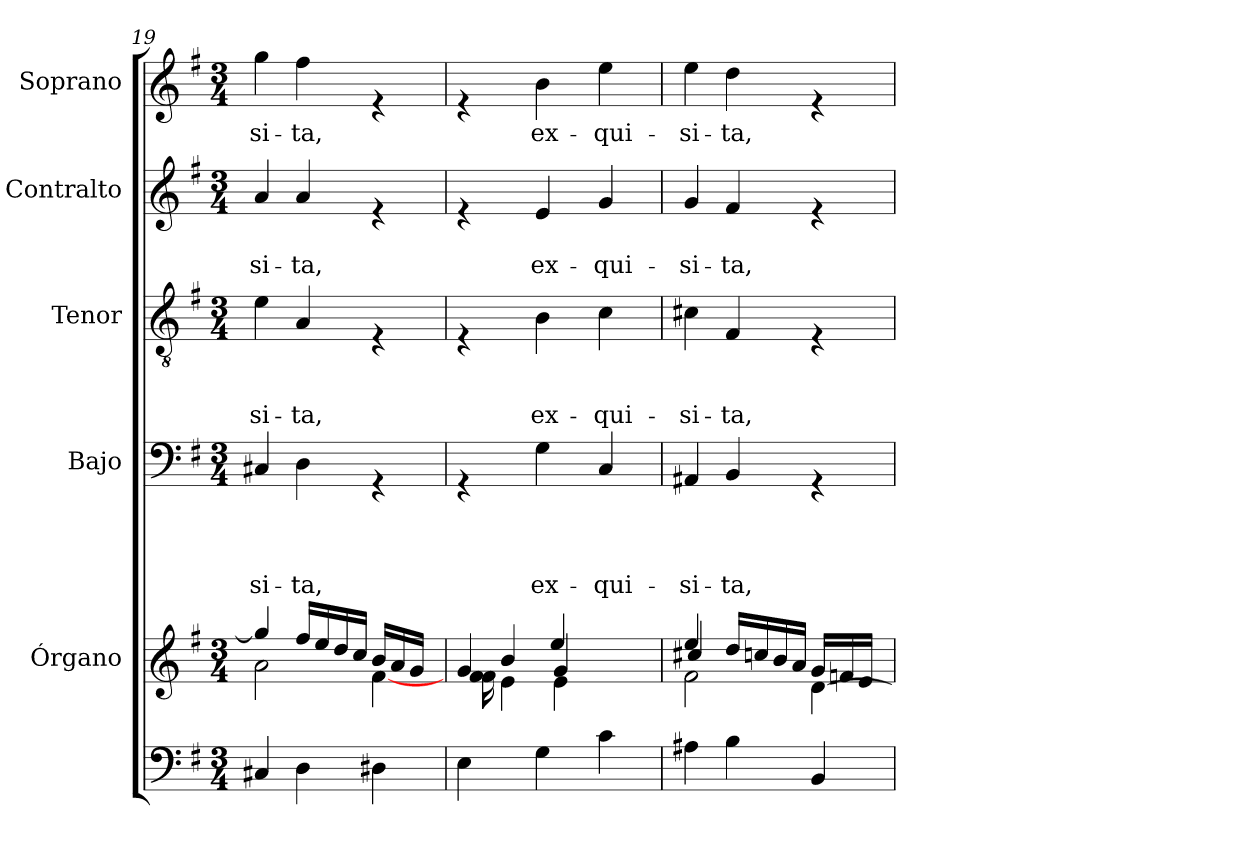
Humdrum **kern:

**kern	**kern	**kern	**text	**text	**text	**text	**kern	**text	**text	**text	**kern	**text	**text	**kern	**text
*part6	*part5	*part4	*part4	*part4	*part4	*part4	*part3	*part3	*part3	*part3	*part2	*part2	*part2	*part1	*part1
*staff6	*staff5	*staff4	*staff4	*staff4	*staff4	*staff4	*staff3	*staff3	*staff3	*staff3	*staff2	*staff2	*staff2	*staff1	*staff1
*	*I"Órgano	*I"Bajo	*	*	*	*	*I"Tenor	*	*	*	*I"Contralto	*	*	*I"Soprano	*
*clefF4	*clefG2	*clefF4	*	*	*	*	*clefGv2	*	*	*	*clefG2	*	*	*clefG2	*
*k[f#]	*k[f#]	*k[f#]	*	*	*	*	*k[f#]	*	*	*	*k[f#]	*	*	*k[f#]	*
*G:	*G:	*G:	*	*	*	*	*G:	*	*	*	*G:	*	*	*G:	*
*M3/4	*M3/4	*M3/4	*	*	*	*	*M3/4	*	*	*	*M3/4	*	*	*M3/4	*
=19	=19	=19	=19	=19	=19	=19	=19	=19	=19	=19	=19	=19	=19	=19	=19
*	*^	*	*	*	*	*	*	*	*	*	*	*	*	*	*
!	!	!	!	!	!	!	!LO:LY:b	!	!	!	!LO:LY:b	!	!	!LO:LY:b	!	!LO:LY:b
4C#X/	4gg/]	2a\	4C#X/	.	.	.	-si-	4e\	.	.	-si-	4a/	.	-si-	4gg\	-si-
!	!	!	!	!	!	!	!LO:LY:b	!	!	!	!LO:LY:b	!	!	!LO:LY:b	!	!LO:LY:b
4D\	16ff#/LL	.	4D\	.	.	.	-ta,	4A/	.	.	-ta,	4a/	.	-ta,	4ff#\	-ta,
.	16ee/	.	.	.	.	.	.	.	.	.	.	.	.	.	.	.
.	16dd/	.	.	.	.	.	.	.	.	.	.	.	.	.	.	.
.	16cc/JJ	.	.	.	.	.	.	.	.	.	.	.	.	.	.	.
4D#X\	16b/LL	[>4f#\	4rGG	.	.	.	.	4rE	.	.	.	4re	.	.	4re	.
.	16a/	.	.	.	.	.	.	.	.	.	.	.	.	.	.	.
.	16g/JJ	.	.	.	.	.	.	.	.	.	.	.	.	.	.	.
.	16ryy	.	.	.	.	.	.	.	.	.	.	.	.	.	.	.
=20	=20	=20	=20	=20	=20	=20	=20	=20	=20	=20	=20	=20	=20	=20	=20	=20
*	*^	*^	*	*	*	*	*	*	*	*	*	*	*	*	*	*
4E\	4g/	16f#\ 16f#\	16ryy	4ryy	4rGG	.	.	.	.	4rE	.	.	.	4re	.	.	4re	.
.	.	4b/	4e\	.	.	.	.	.	.	.	.	.	.	.	.	.	.	.
!	!	!	!	!	!	!	!	!	!LO:LY:b	!	!	!	!LO:LY:b	!	!	!LO:LY:b	!	!LO:LY:b
4G\	8.ryy	.	.	16ryy	4G\	.	.	.	ex-	4B\	.	.	ex-	4e/	.	ex-	4b\	ex-
.	.	4g/	4ee/	4e\	.	.	.	.	.	.	.	.	.	.	.	.	.	.
.	4ryy	.	.	.	.	.	.	.	.	.	.	.	.	.	.	.	.	.
!	!	!	!	!	!	!	!	!	!LO:LY:b	!	!	!	!LO:LY:b	!	!	!LO:LY:b	!	!LO:LY:b
4c\	.	.	.	.	4C/	.	.	.	-qui-	4c\	.	.	-qui-	4g/	.	-qui-	4ee\	-qui-
.	.	8.ryy	8.ryy	8.ryy	.	.	.	.	.	.	.	.	.	.	.	.	.	.
.	16ryy	.	.	.	.	.	.	.	.	.	.	.	.	.	.	.	.	.
*	*	*	*v	*v	*	*	*	*	*	*	*	*	*	*	*	*	*	*
!!LO:LB:g=z
=21	=21	=21	=21	=21	=21	=21	=21	=21	=21	=21	=21	=21	=21	=21	=21	=21	=21
!	!	!	!	!	!	!	!	!LO:LY:b	!	!	!	!LO:LY:b	!	!	!LO:LY:b	!	!LO:LY:b
4A#X\	4ee/	4cc#X/	2f#\	4AA#X/	.	.	.	-si-	4c#X\	.	.	-si-	4g/	.	-si-	4ee\	-si-
!	!	!	!	!	!	!	!	!LO:LY:b	!	!	!	!LO:LY:b	!	!	!LO:LY:b	!	!LO:LY:b
4B\	16dd/LL	2ryy	.	4BB/	.	.	.	-ta,	4F#/	.	.	-ta,	4f#/	.	-ta,	4dd\	-ta,
.	16ccn/	.	.	.	.	.	.	.	.	.	.	.	.	.	.	.	.
.	16b/	.	.	.	.	.	.	.	.	.	.	.	.	.	.	.	.
.	16a/JJ	.	.	.	.	.	.	.	.	.	.	.	.	.	.	.	.
4BB/	16g/LL	.	[>4d\	4rGG	.	.	.	.	4rE	.	.	.	4re	.	.	4re	.
.	16fn/	.	.	.	.	.	.	.	.	.	.	.	.	.	.	.	.
.	16e/JJ	.	.	.	.	.	.	.	.	.	.	.	.	.	.	.	.
.	16ryy	.	.	.	.	.	.	.	.	.	.	.	.	.	.	.	.
*	*v	*v	*v	*	*	*	*	*	*	*	*	*	*	*	*	*	*
=	=	=	=	=	=	=	=	=	=	=	=	=	=	=	=
*-	*-	*-	*-	*-	*-	*-	*-	*-	*-	*-	*-	*-	*-	*-	*-
